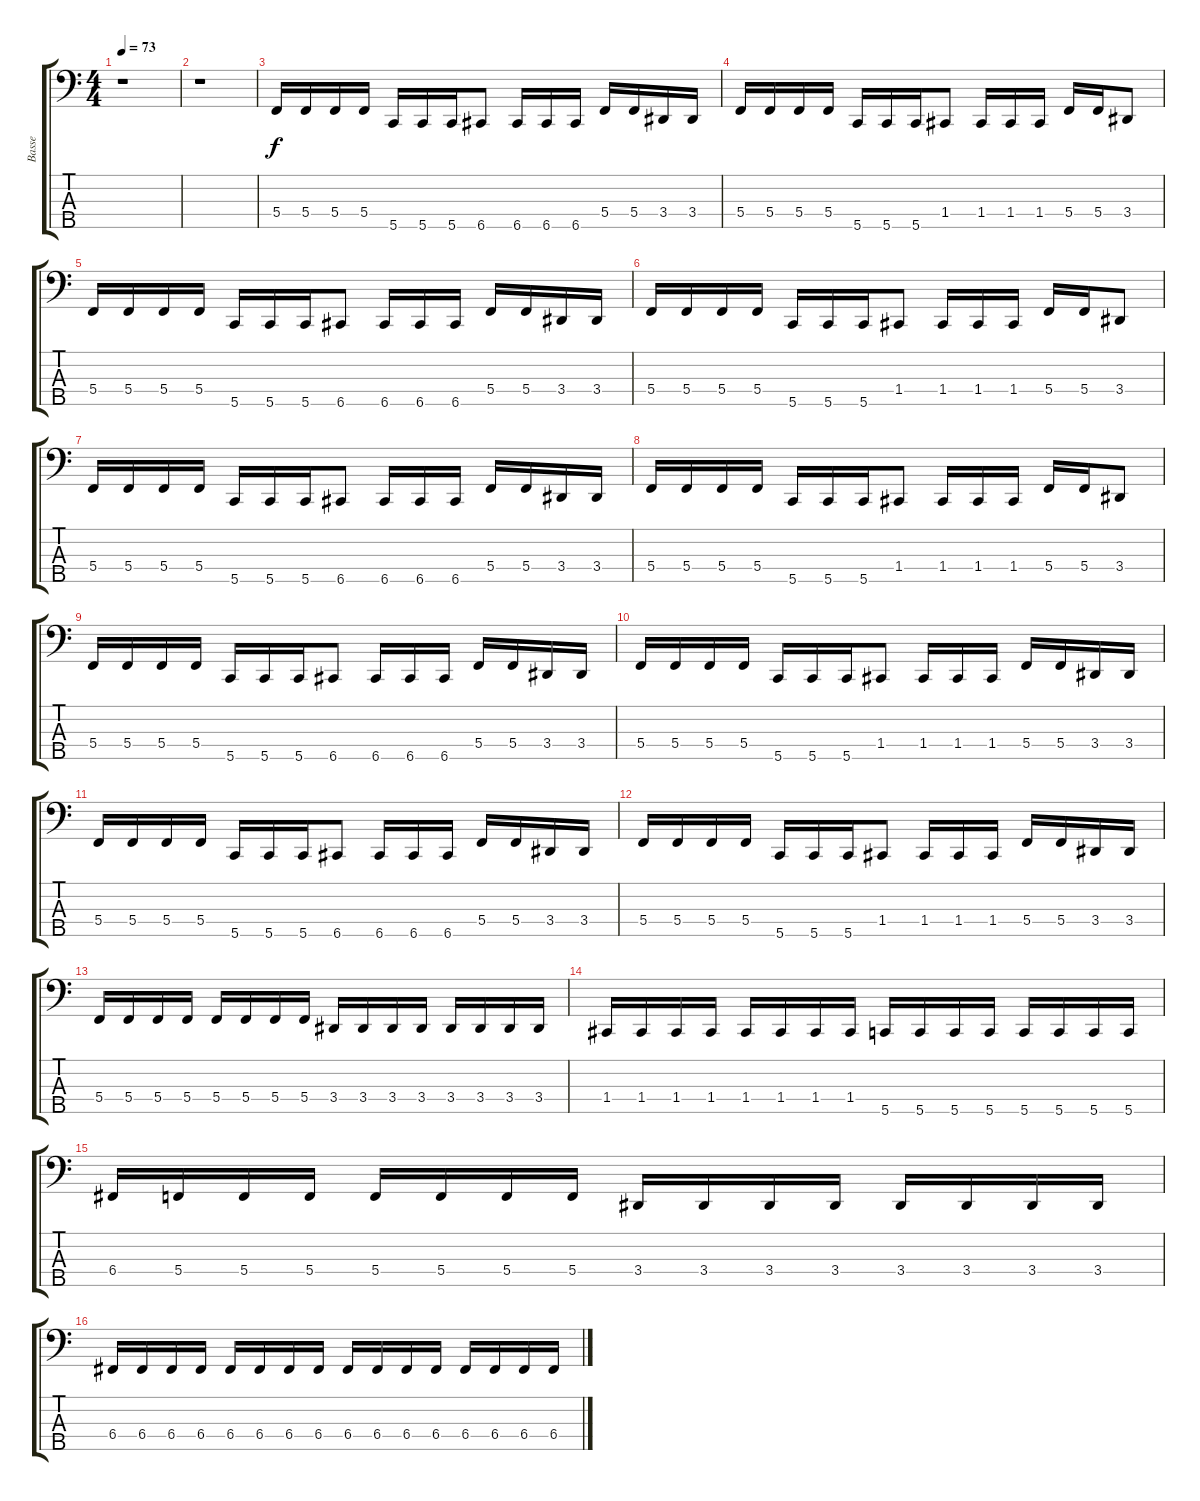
\track ("Basse" "Basse") {instrument electricbasspick}
\staff {score tabs}
\tuning (Eb2 Bb1 F1 C1 G0) {hide}
\ts (4 4)
\tempo 73
\clef f4
\ks c
r.1{dy f instrument electricbasspick} |
r.1 |
5.4.16 5.4.16 5.4.16 5.4.16 5.5.16 5.5.16 5.5.16 6.5.8 6.5.16 6.5.16 6.5.16 5.4.16 5.4.16 3.4.16 3.4.16 |
5.4.16 5.4.16 5.4.16 5.4.16 5.5.16 5.5.16 5.5.16 1.4.8 1.4.16 1.4.16 1.4.16 5.4.16 5.4.16 3.4.8 |
5.4.16 5.4.16 5.4.16 5.4.16 5.5.16 5.5.16 5.5.16 6.5.8 6.5.16 6.5.16 6.5.16 5.4.16 5.4.16 3.4.16 3.4.16 |
5.4.16 5.4.16 5.4.16 5.4.16 5.5.16 5.5.16 5.5.16 1.4.8 1.4.16 1.4.16 1.4.16 5.4.16 5.4.16 3.4.8 |
5.4.16 5.4.16 5.4.16 5.4.16 5.5.16 5.5.16 5.5.16 6.5.8 6.5.16 6.5.16 6.5.16 5.4.16 5.4.16 3.4.16 3.4.16 |
5.4.16 5.4.16 5.4.16 5.4.16 5.5.16 5.5.16 5.5.16 1.4.8 1.4.16 1.4.16 1.4.16 5.4.16 5.4.16 3.4.8 |
5.4.16 5.4.16 5.4.16 5.4.16 5.5.16 5.5.16 5.5.16 6.5.8 6.5.16 6.5.16 6.5.16 5.4.16 5.4.16 3.4.16 3.4.16 |
5.4.16 5.4.16 5.4.16 5.4.16 5.5.16 5.5.16 5.5.16 1.4.8 1.4.16 1.4.16 1.4.16 5.4.16 5.4.16 3.4.16 3.4.16 |
5.4.16 5.4.16 5.4.16 5.4.16 5.5.16 5.5.16 5.5.16 6.5.8 6.5.16 6.5.16 6.5.16 5.4.16 5.4.16 3.4.16 3.4.16 |
5.4.16 5.4.16 5.4.16 5.4.16 5.5.16 5.5.16 5.5.16 1.4.8 1.4.16 1.4.16 1.4.16 5.4.16 5.4.16 3.4.16 3.4.16 |
5.4.16 5.4.16 5.4.16 5.4.16 5.4.16 5.4.16 5.4.16 5.4.16 3.4.16 3.4.16 3.4.16 3.4.16 3.4.16 3.4.16 3.4.16 3.4.16 |
1.4.16 1.4.16 1.4.16 1.4.16 1.4.16 1.4.16 1.4.16 1.4.16 5.5.16 5.5.16 5.5.16 5.5.16 5.5.16 5.5.16 5.5.16 5.5.16 |
6.4.16 5.4.16 5.4.16 5.4.16 5.4.16 5.4.16 5.4.16 5.4.16 3.4.16 3.4.16 3.4.16 3.4.16 3.4.16 3.4.16 3.4.16 3.4.16 |
6.4.16 6.4.16 6.4.16 6.4.16 6.4.16 6.4.16 6.4.16 6.4.16 6.4.16 6.4.16 6.4.16 6.4.16 6.4.16 6.4.16 6.4.16 6.4.16
